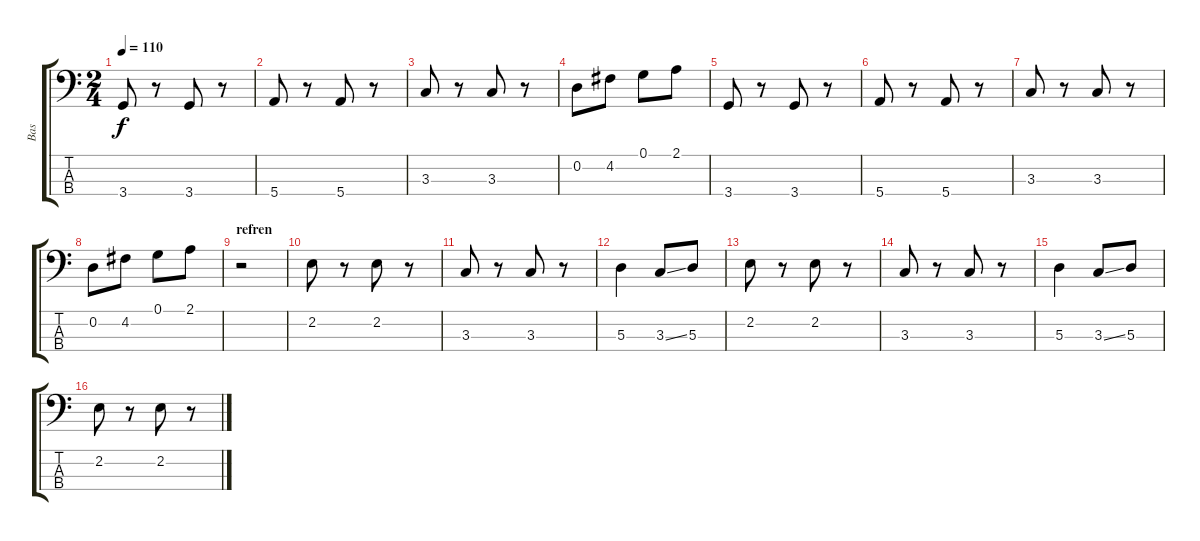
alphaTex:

\track ("Bas" "Bas") {instrument electricbassfinger}
\staff {score tabs}
\tuning (G2 D2 A1 E1) {hide}
\ts (2 4)
\tempo 110
\clef f4
\ks c
3.4.8{dy f} r.8 3.4.8 r.8 |
5.4.8 r.8 5.4.8 r.8 |
3.3.8 r.8 3.3.8 r.8 |
0.2.8 4.2.8 0.1.8 2.1.8 |
3.4.8 r.8 3.4.8 r.8 |
5.4.8 r.8 5.4.8 r.8 |
3.3.8 r.8 3.3.8 r.8 |
0.2.8 4.2.8 0.1.8 2.1.8 |
\section ("" "refren")
r.2 |
2.2.8 r.8 2.2.8 r.8 |
3.3.8 r.8 3.3.8 r.8 |
5.3.4 3.3{ss}.8 5.3.8 |
2.2.8 r.8 2.2.8 r.8 |
3.3.8 r.8 3.3.8 r.8 |
5.3.4 3.3{ss}.8 5.3.8 |
2.2.8 r.8 2.2.8 r.8
